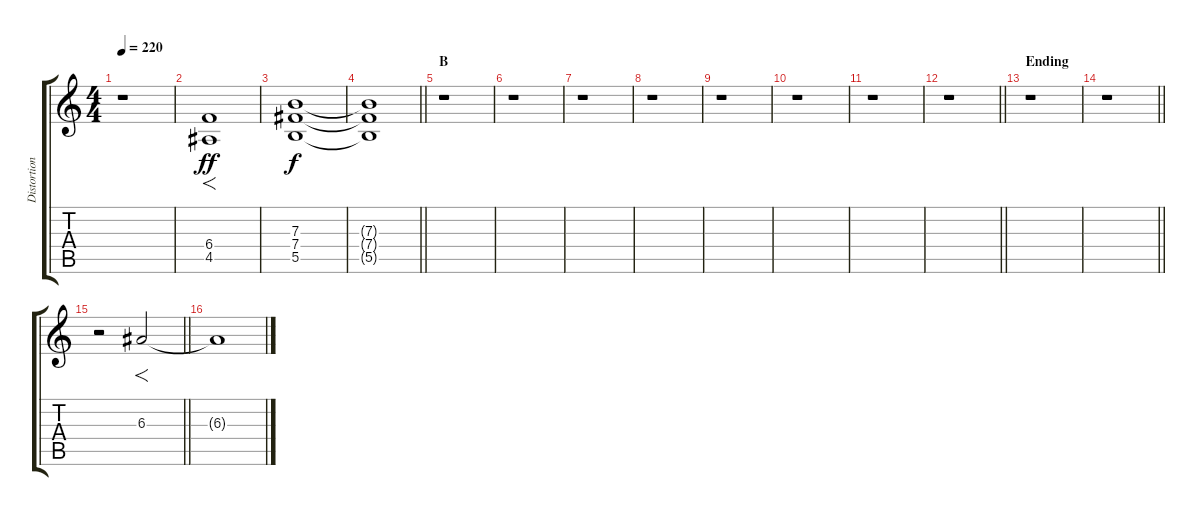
\track ("Distortion guitar" "Distortion") {instrument distortionguitar}
\staff {score tabs}
\tuning (Db4 Ab3 E3 B2 Gb2 Db2) {hide}
\ts (4 4)
\tempo 220
\clef g2
\ks c
r.1{dy mf} |
(6.4 4.5).1{f dy ff volume 14} |
(7.3 7.4 5.5).1{dy f} |
\barLineRight lightlight
(7.3{t} 7.4{t} 5.5{t}).1 |
\section ("" "B")
r.1 |
r.1 |
r.1 |
r.1 |
r.1 |
r.1 |
r.1 |
\barLineRight lightlight
r.1 |
\section ("" "Ending")
r.1 |
\barLineRight lightlight
r.1 |
\barLineRight lightlight
r.2{volume 14 balance 8} 6.3.2{f} |
6.3{t}.1
